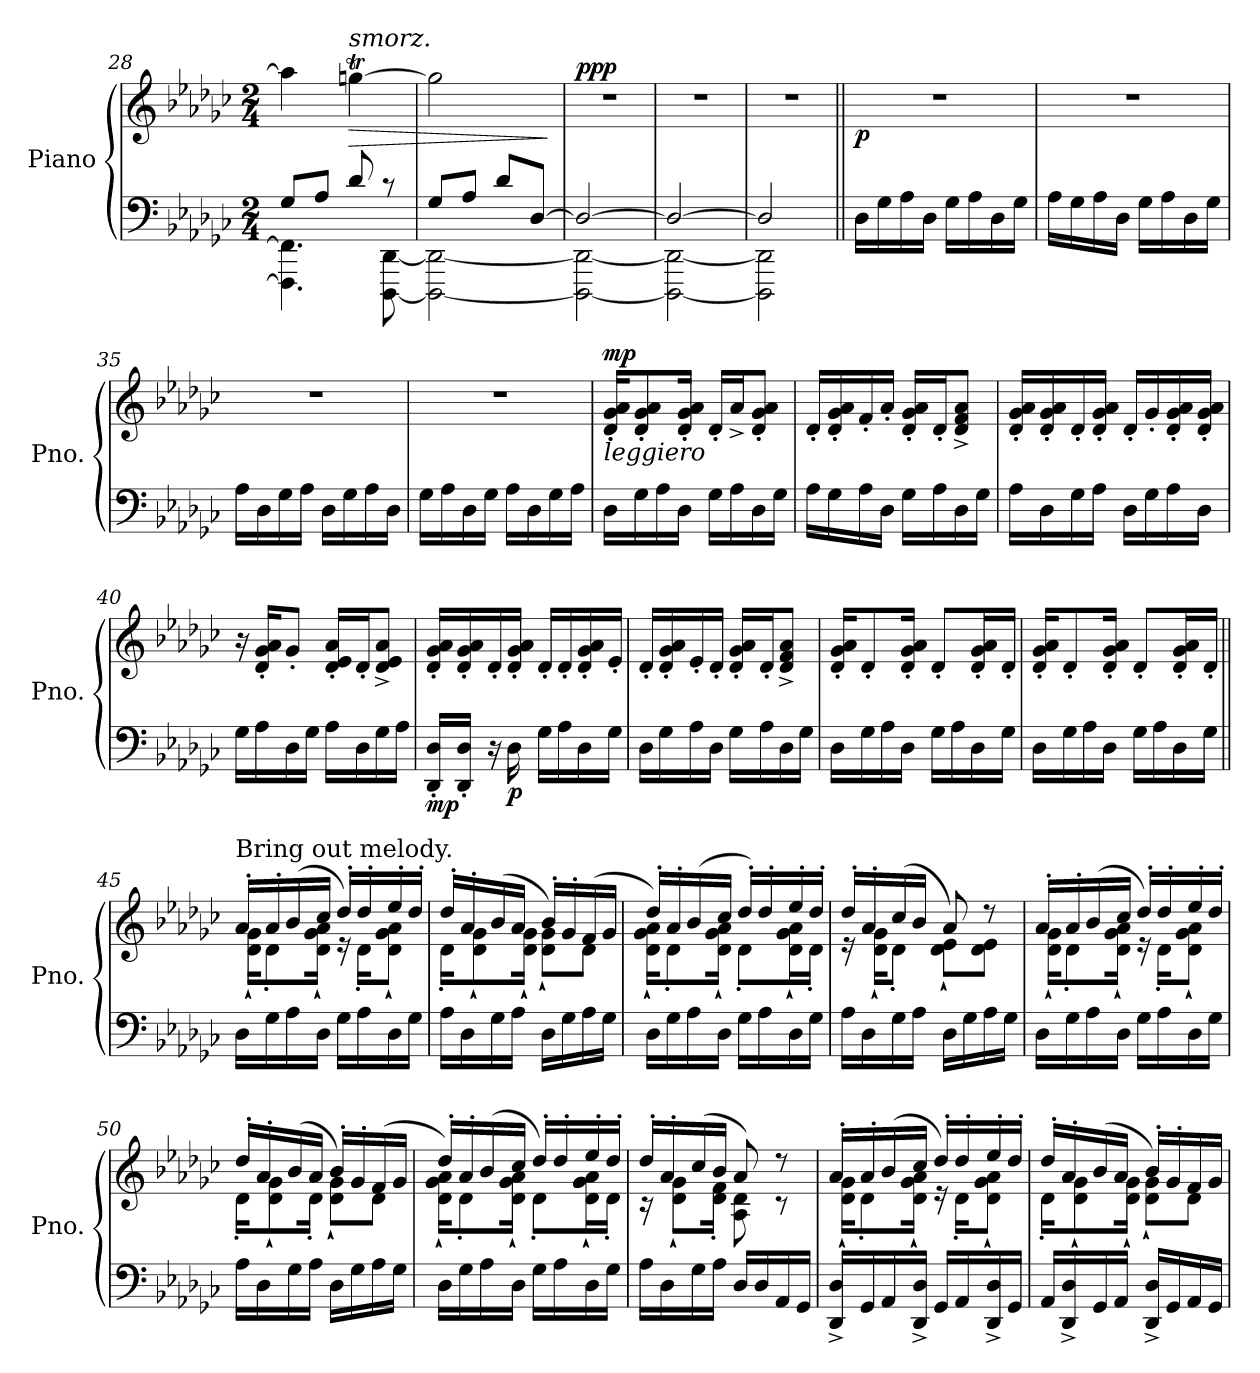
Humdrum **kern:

**kern	**kern	**dynam
*part1	*part1	*part1
*staff2	*staff1	*staff1/2
*I"Piano	*	*
*I'Pno.	*	*
*clefF4	*clefG2	*
*k[b-e-a-d-g-c-]	*k[b-e-a-d-g-c-]	*
*M2/4	*M2/4	*
=28	=28	=28
*^	*	*
8G-/L	4.FFF-\] 4.FF-\]	4aa-\]	.
8A-/J	.	.	.
!	!	!LO:TX:a:i:t=smorz.	!
!	!	!	!LO:HP:b
8d-/	.	[4ggnt\	>
8r	[8DDD-\ [8DD-\	.	.
=29	=29	=29	=29
8G-/L	2DDD-\_ 2DD-\_	2ggTTT\]	.
8A-/J	.	.	.
8d-/L	.	.	.
[8D-/J	.	.	.
*v	*v	*	*
.	.	]
=30	=30	=30
*^	*	*
!	!	!	!LO:DY:a
2D-/_	2DDD-\_ 2DD-\_	2r	ppp
!!LO:LB:g=z
=31	=31	=31	=31
2D-/_	2DDD-\_ 2DD-\_	2r	.
=32	=32	=32	=32
2D-/]	2DDD-\] 2DD-\]	2r	.
=33||	=33||	=33||	=33||
!	!	!	!LO:DY:b
*v	*v	*	*
16D-\LL	2r	p
16G-\	.	.
16A-\	.	.
16D-\JJ	.	.
16G-\LL	.	.
16A-\	.	.
16D-\	.	.
16G-\JJ	.	.
=34	=34	=34
16A-\LL	2r	.
16G-\	.	.
16A-\	.	.
16D-\JJ	.	.
16G-\LL	.	.
16A-\	.	.
16D-\	.	.
16G-\JJ	.	.
=35	=35	=35
16A-\LL	2r	.
16D-\	.	.
16G-\	.	.
16A-\JJ	.	.
16D-\LL	.	.
16G-\	.	.
16A-\	.	.
16D-\JJ	.	.
=36	=36	=36
16G-\LL	2r	.
16A-\	.	.
16D-\	.	.
16G-\JJ	.	.
16A-\LL	.	.
16D-\	.	.
16G-\	.	.
16A-\JJ	.	.
=37	=37	=37
!	!LO:TX:b:i:t=leggiero	!
!	!	!LO:DY:a
16D-\LL	16d-/' 16g-/' 16a-/'KL	mp
16G-\	8d-/' 8g-/' 8a-/'	.
16A-\	.	.
16D-\JJ	16d-/' 16g-/' 16a-/'Jk	.
16G-\LL	16d-'/LL	.
16A-\	16a-^/J	.
16D-\	8d-/' 8g-/' 8a-/'J	.
16G-\JJ	.	.
!!LO:LB:g=z
=38	=38	=38
16A-\LL	16d-'/LL	.
16G-\	16d-/' 16g-/' 16a-/'	.
16A-\	16f'/	.
16D-\JJ	16a-'/JJ	.
16G-\LL	16d-/' 16g-/' 16a-/'LL	.
16A-\	16d-'/J	.
16D-\	8d-/^ 8f/^ 8a-/^J	.
16G-\JJ	.	.
=39	=39	=39
16A-\LL	16d-/' 16g-/' 16a-/'LL	.
16D-\	16d-/' 16g-/' 16a-/'	.
16G-\	16d-'/	.
16A-\JJ	16d-/' 16g-/' 16a-/'JJ	.
16D-\LL	16d-'/LL	.
16G-\	16g-'/	.
16A-\	16d-/' 16g-/' 16a-/'	.
16D-\JJ	16d-/' 16g-/' 16a-/'JJ	.
=40	=40	=40
16G-\LL	16r	.
16A-\	16d-/' 16g-/' 16a-/'KL	.
16D-\	8g-'/J	.
16G-\JJ	.	.
16A-\LL	16d-/' 16e-/' 16a-/'LL	.
16D-\	16d-'/J	.
16G-\	8d-/^ 8e-/^ 8a-/^J	.
16A-\JJ	.	.
=41	=41	=41
!	!	!LO:DY:b=2
16DD-/' 16D-/'LL	16d-/' 16g-/' 16a-/'LL	mp
16DD-/' 16D-/'JJ	16d-/' 16g-/' 16a-/'	.
16r	16d-'/	.
!	!	!LO:DY:b=2
16D-\	16d-/' 16g-/' 16a-/'JJ	p
16G-\LL	16d-'/LL	.
16A-\	16d-'/	.
16D-\	16d-/' 16g-/' 16a-/'	.
16G-\JJ	16e-'/JJ	.
=42	=42	=42
16D-\LL	16d-'/LL	.
16G-\	16d-/' 16g-/' 16a-/'	.
16A-\	16e-'/	.
16D-\JJ	16d-'/JJ	.
16G-\LL	16d-/' 16g-/' 16a-/'LL	.
16A-\	16d-'/J	.
16D-\	8d-/^ 8f/^ 8a-/^J	.
16G-\JJ	.	.
!!LO:PB:g=z
=43	=43	=43
16D-\LL	16d-/' 16g-/' 16a-/'KL	.
16G-\	8d-'/	.
16A-\	.	.
16D-\JJ	16d-/' 16g-/' 16a-/'Jk	.
16G-\LL	8d-'/L	.
16A-\	.	.
16D-\	16d-/' 16g-/' 16a-/'L	.
16G-\JJ	16d-'/JJ	.
=44	=44	=44
16D-\LL	16d-/' 16g-/' 16a-/'KL	.
16G-\	8d-'/	.
16A-\	.	.
16D-\JJ	16d-/' 16g-/' 16a-/'Jk	.
16G-\LL	8d-'/L	.
16A-\	.	.
16D-\	16d-/' 16g-/' 16a-/'L	.
16G-\JJ	16d-'/JJ	.
=45||	=45||	=45||
*	*^	*
!	!LO:TX:a:t=Bring out melody.	!	!
!	!	!	!LO:DY:b=2
!	!	!	!LO:DY:n=1:a
16D-\LL	16a-'/LL	16d-\` 16g-\`KL	mp f
16G-\	16a-'/	8d-'\	.
16A-\	(>16b-/	.	.
16D-\JJ	16cc-/JJ	16d-\` 16g-\` 16a-\`Jk	.
16G-\LL	16dd-'/LL)	16r	.
16A-\	16dd-'/	16d-'\KL	.
16D-\	16ee-'/	8d-\` 8g-\` 8a-\`J	.
16G-\JJ	16dd-'/JJ	.	.
=46	=46	=46	=46
16A-\LL	16dd-'/LL	16d-'\KL	.
16D-\	16a-'/	8d-\` 8g-\`	.
16G-\	(>16b-/	.	.
16A-\JJ	16a-/JJ	16d-\` 16g-\`Jk	.
16D-\LL	16b-'/LL)	8d-\` 8g-\`L	.
16G-\	16g-'/	.	.
16A-\	(>16f/	8d-\J	.
16G-\JJ	16g-/JJ	.	.
=47	=47	=47	=47
16D-\LL	16dd-'/LL)	16d-\` 16g-\` 16a-\`KL	.
16G-\	16a-'/	8d-'\	.
16A-\	(>16b-/	.	.
16D-\JJ	16cc-/JJ	16d-\` 16g-\` 16a-\`Jk	.
16G-\LL	16dd-'/LL)	8d-'\L	.
16A-\	16dd-'/	.	.
16D-\	16ee-'/	16d-\` 16g-\` 16a-\`L	.
16G-\JJ	16dd-'/JJ	16d-'\JJ	.
!!LO:LB:g=z	!!
=48	=48	=48	=48
16A-\LL	16dd-'/LL	16r	.
16D-\	16a-'/	16d-\` 16g-\`KL	.
16G-\	(>16cc-/	8d-'\J	.
16A-\JJ	16b-/JJ	.	.
16D-\LL	8a-/)	8d-\` 8e-\`L	.
16G-\	.	.	.
16A-\	8r	8d-\ 8e-\J	.
16G-\JJ	.	.	.
=49	=49	=49	=49
16D-\LL	16a-'/LL	16d-\` 16g-\`KL	.
16G-\	16a-'/	8d-'\	.
16A-\	(>16b-/	.	.
16D-\JJ	16cc-/JJ	16d-\` 16g-\` 16a-\`Jk	.
16G-\LL	16dd-'/LL)	16r	.
16A-\	16dd-'/	16d-'\KL	.
16D-\	16ee-'/	8d-\` 8g-\` 8a-\`J	.
16G-\JJ	16dd-'/JJ	.	.
=50	=50	=50	=50
16A-\LL	16dd-'/LL	16d-'\KL	.
16D-\	16a-'/	8d-\` 8g-\`	.
16G-\	(>16b-/	.	.
16A-\JJ	16a-/JJ	16d-'\Jk	.
16D-\LL	16b-'/LL)	8d-\` 8g-\`L	.
16G-\	16g-'/	.	.
16A-\	(>16f/	8d-\J	.
16G-\JJ	16g-/JJ	.	.
=51	=51	=51	=51
16D-\LL	16dd-'/LL)	16d-\` 16g-\` 16a-\`KL	.
16G-\	16a-'/	8d-'\	.
16A-\	(>16b-/	.	.
16D-\JJ	16cc-/JJ	16d-\` 16g-\` 16a-\`Jk	.
16G-\LL	16dd-'/LL)	8d-'\L	.
16A-\	16dd-'/	.	.
16D-\	16ee-'/	16d-\` 16g-\` 16a-\`L	.
16G-\JJ	16dd-'/JJ	16d-'\JJ	.
=52	=52	=52	=52
16A-\LL	16dd-'/LL	16r	.
16D-\	16a-'/	8d-\` 8g-\`L	.
16G-\	(>16cc-/	.	.
16A-\JJ	16b-/JJ	16d-\' 16f\'Jk	.
16D-/LL	8a-/)	8A-\ 8d-\	.
16D-/	.	.	.
16AA-/	8r	8r	.
16GG-/JJ	.	.	.
!!LO:LB:g=z	!!
=53	=53	=53	=53
16DD-/^ 16D-/^LL	16a-'/LL	16d-\` 16g-\`KL	.
16GG-/	16a-'/	8d-'\	.
16AA-/	(>16b-/	.	.
16DD-/^ 16D-/^JJ	16cc-/JJ	16d-\` 16g-\` 16a-\`Jk	.
16GG-/LL	16dd-'/LL)	16r	.
16AA-/	16dd-'/	16d-'\KL	.
16DD-/^ 16D-/^	16ee-'/	8d-\` 8g-\` 8a-\`J	.
16GG-/JJ	16dd-'/JJ	.	.
=54	=54	=54	=54
16AA-/LL	16dd-'/LL	16d-'\KL	.
16DD-/^ 16D-/^	16a-'/	8d-\` 8g-\`	.
16GG-/	(>16b-/	.	.
16AA-/JJ	16a-/JJ	16d-\` 16g-\`Jk	.
16DD-/^ 16D-/^LL	16b-'/LL)	8d-\` 8g-\`L	.
16GG-/	16g-'/	.	.
16AA-/	16f/	8d-\J	.
16GG-/JJ	16g-/JJ	.	.
*	*v	*v	*
=	=	=
*-	*-	*-
